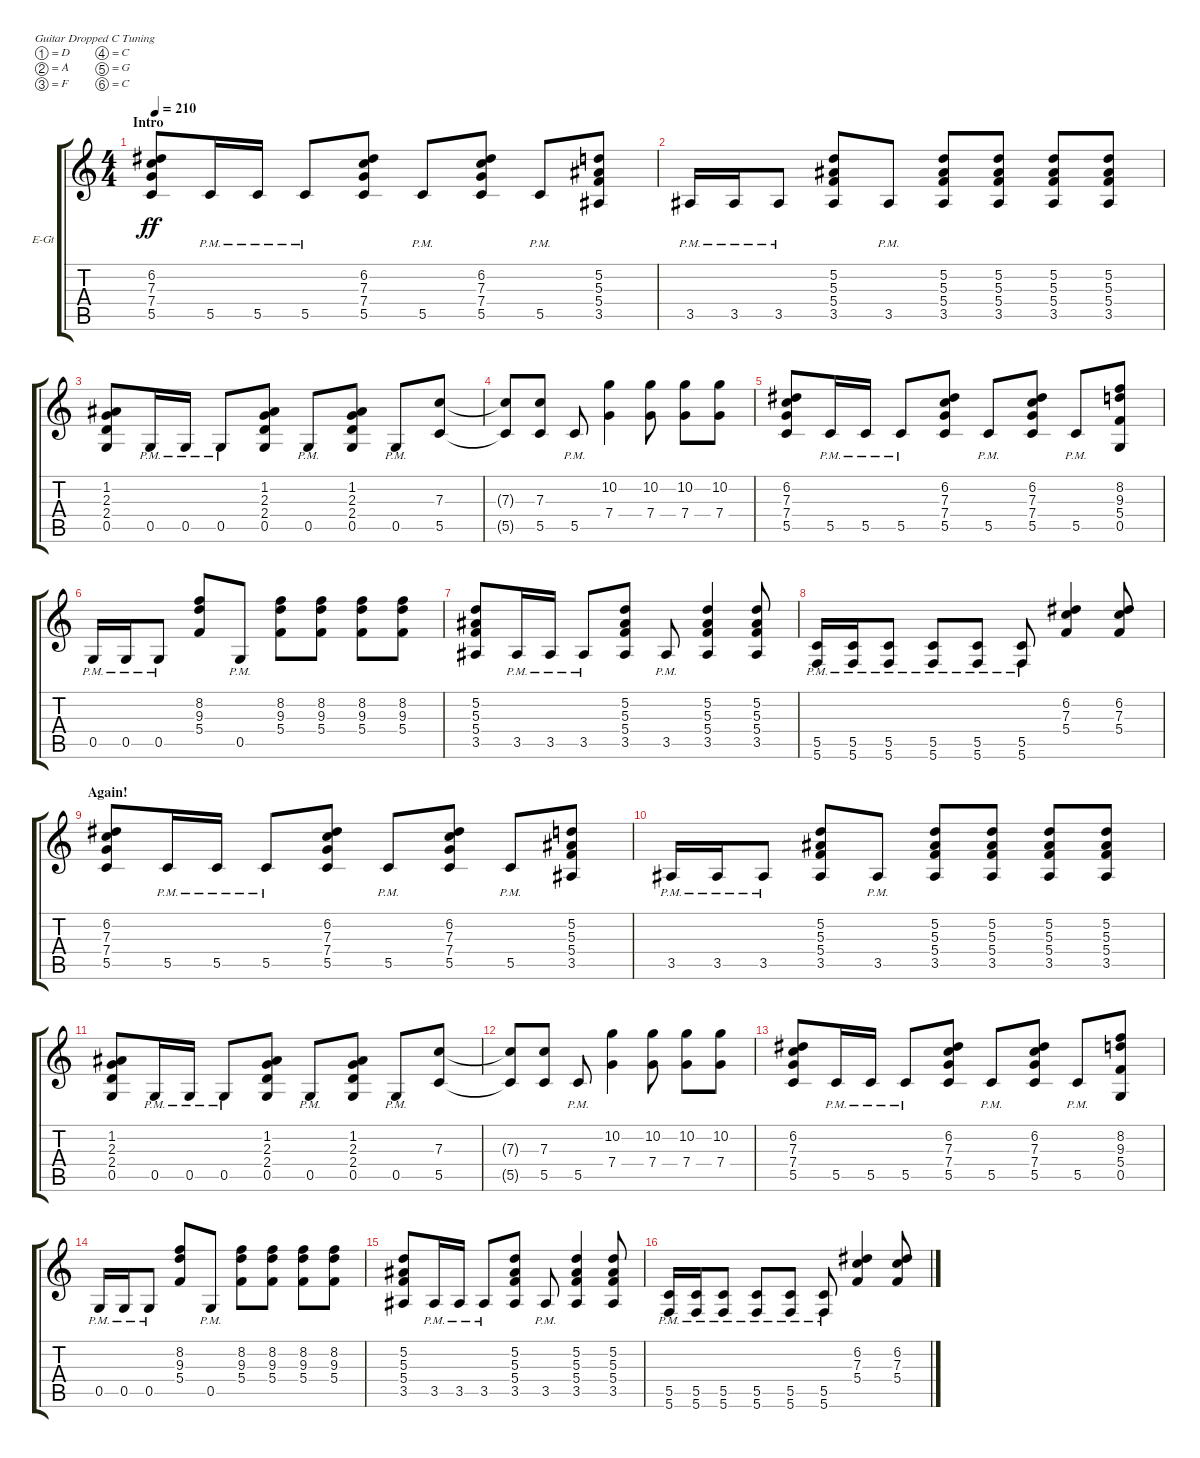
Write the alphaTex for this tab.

\defaultSystemsLayout 4
\bracketExtendMode groupsimilarinstruments
\firstSystemTrackNameOrientation horizontal
\otherSystemsTrackNameOrientation horizontal
\track ("Left Guitar" "E-Gt") {instrument distortionguitar}
\staff {score tabs}
\tuning (D4 A3 F3 C3 G2 C2)
\ts (4 4)
\section ("" "Intro")
\tempo 210
\clef g2
\scale
0.487395
\ks c
(5.5 7.4 7.3 6.2).8{dy ff instrument distortionguitar} 5.5{pm}.16 5.5{pm}.16 5.5{pm}.8 (5.5 7.4 7.3 6.2).8 5.5{pm}.8 (5.5 7.4 7.3 6.2).8 5.5{pm}.8 (3.5 5.4 5.3 5.2).8 |
\scale
0.256303 3.5{pm}.16 3.5{pm}.16 3.5{pm}.8 (3.5 5.4 5.3 5.2).8 3.5{pm}.8 (3.5 5.4 5.3 5.2).8 (5.2 5.3 5.4 3.5).8 (5.2 5.3 5.4 3.5).8 (3.5 5.4 5.3 5.2).8 |
\scale
0.256303 (0.5 2.4 2.3 1.2).8 0.5{pm}.16 0.5{pm}.16 0.5{pm}.8 (0.5 2.4 2.3 1.2).8 0.5{pm}.8 (0.5 2.4 2.3 1.2).8 0.5{pm}.8 (7.3 5.5).8 |
\scale
0.333333 (5.5{t} 7.3{t}).8 (5.5 7.3).8 5.5{pm}.8 (7.4 10.2).4 (10.2 7.4).8 (7.4 10.2).8 (10.2 7.4).8 |
\scale
0.333333 (5.5 7.4 7.3 6.2).8 5.5{pm}.16 5.5{pm}.16 5.5{pm}.8 (5.5 7.4 7.3 6.2).8 5.5{pm}.8 (5.5 7.4 7.3 6.2).8 5.5{pm}.8 (0.5 5.4 9.3 8.2).8 |
\scale
0.333333 0.5{pm}.16 0.5{pm}.16 0.5{pm}.8 (5.4 9.3 8.2).8 0.5{pm}.8 (5.4 9.3 8.2).8 (8.2 9.3 5.4).8 (8.2 9.3 5.4).8 (5.4 9.3 8.2).8 |
\scale
0.333333 (3.5 5.4 5.3 5.2).8 3.5{pm}.16 3.5{pm}.16 3.5{pm}.8 (3.5 5.4 5.3 5.2).8 3.5{pm}.8 (3.5 5.4 5.3 5.2).4 (5.3 5.4 3.5 5.2).8 |
\scale
0.333333 (5.6{pm} 5.5{pm}).16 (5.6{pm} 5.5{pm}).16 (5.6{pm} 5.5{pm}).8 (5.6{pm} 5.5{pm}).8 (5.6{pm} 5.5{pm}).8 (5.6{pm} 5.5{pm}).8 (5.4 7.3 6.2).4 (6.2 7.3 5.4).8 |
\section ("" "Again!")
\scale
0.333333 (5.5 7.4 7.3 6.2).8 5.5{pm}.16 5.5{pm}.16 5.5{pm}.8 (5.5 7.4 7.3 6.2).8 5.5{pm}.8 (5.5 7.4 7.3 6.2).8 5.5{pm}.8 (3.5 5.4 5.3 5.2).8 |
\scale
0.333333 3.5{pm}.16 3.5{pm}.16 3.5{pm}.8 (3.5 5.4 5.3 5.2).8 3.5{pm}.8 (3.5 5.4 5.3 5.2).8 (5.2 5.3 5.4 3.5).8 (5.2 5.3 5.4 3.5).8 (3.5 5.4 5.3 5.2).8 |
\scale
0.333333 (0.5 2.4 2.3 1.2).8 0.5{pm}.16 0.5{pm}.16 0.5{pm}.8 (0.5 2.4 2.3 1.2).8 0.5{pm}.8 (0.5 2.4 2.3 1.2).8 0.5{pm}.8 (7.3 5.5).8 |
\scale
0.333333 (5.5{t} 7.3{t}).8 (5.5 7.3).8 5.5{pm}.8 (7.4 10.2).4 (10.2 7.4).8 (7.4 10.2).8 (10.2 7.4).8 |
\scale
0.333333 (5.5 7.4 7.3 6.2).8 5.5{pm}.16 5.5{pm}.16 5.5{pm}.8 (5.5 7.4 7.3 6.2).8 5.5{pm}.8 (5.5 7.4 7.3 6.2).8 5.5{pm}.8 (0.5 5.4 9.3 8.2).8 |
\scale
0.333333 0.5{pm}.16 0.5{pm}.16 0.5{pm}.8 (5.4 9.3 8.2).8 0.5{pm}.8 (5.4 9.3 8.2).8 (8.2 9.3 5.4).8 (8.2 9.3 5.4).8 (5.4 9.3 8.2).8 |
\scale
0.333333 (3.5 5.4 5.3 5.2).8 3.5{pm}.16 3.5{pm}.16 3.5{pm}.8 (3.5 5.4 5.3 5.2).8 3.5{pm}.8 (3.5 5.4 5.3 5.2).4 (5.3 5.4 3.5 5.2).8 |
(5.6{pm} 5.5{pm}).16 (5.6{pm} 5.5{pm}).16 (5.6{pm} 5.5{pm}).8 (5.6{pm} 5.5{pm}).8 (5.6{pm} 5.5{pm}).8 (5.6{pm} 5.5{pm}).8 (5.4 7.3 6.2).4 (6.2 7.3 5.4).8
